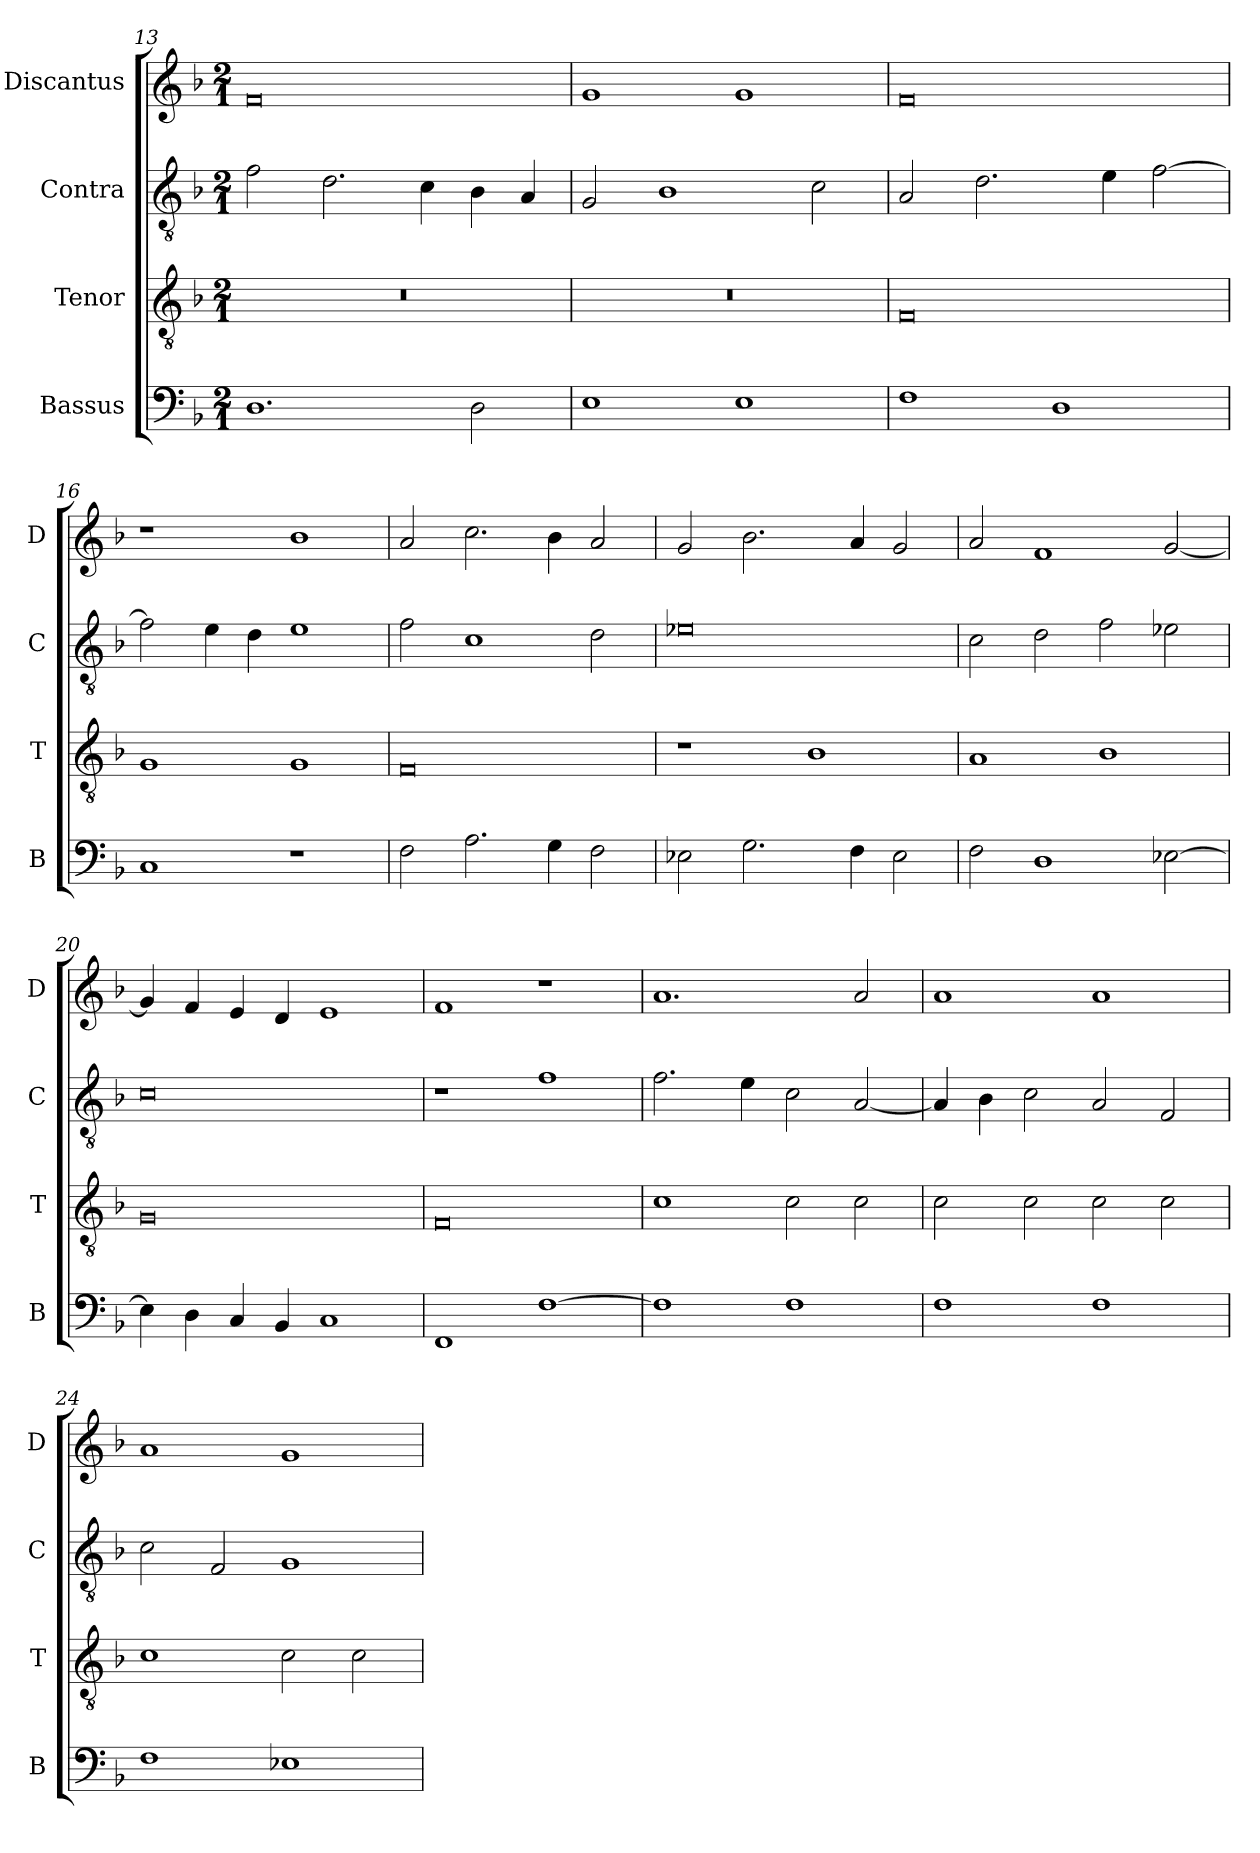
**kern	**kern	**kern	**kern
*part4	*part3	*part2	*part1
*staff4	*staff3	*staff2	*staff1
*I"Bassus	*I"Tenor	*I"Contra	*I"Discantus
*I'B	*I'T	*I'C	*I'D
*clefF4	*clefGv2	*clefGv2	*clefG2
*k[b-]	*k[b-]	*k[b-]	*k[b-]
*M2/1	*M2/1	*M2/1	*M2/1
=13	=13	=13	=13
1.D	0r	2f\	0f
.	.	2.d\	.
.	.	4c\	.
2D\	.	4B-\	.
.	.	4A/	.
=14	=14	=14	=14
1E	0r	2G/	1g
.	.	1B-	.
1E	.	.	1g
.	.	2c\	.
=15	=15	=15	=15
1F	0F	2A/	0f
.	.	2.d\	.
1D	.	.	.
.	.	4e\	.
.	.	[2f\	.
=16	=16	=16	=16
1C	1G	2f\]	1r
.	.	4e\	.
.	.	4d\	.
1r	1G	1e	1b-
=17	=17	=17	=17
2F\	0F	2f\	2a/
2.A\	.	1c	2.cc\
4G\	.	.	4b-\
2F\	.	2d\	2a/
=18	=18	=18	=18
2E-X\	1r	0e-X	2g/
2.G\	.	.	2.b-\
.	1B-	.	.
4F\	.	.	4a/
2E-\	.	.	2g/
=19	=19	=19	=19
2F\	1A	2c\	2a/
1D	.	2d\	1f
.	1B-	2f\	.
[2E-X\	.	2e-X\	[2g/
=20	=20	=20	=20
4E-\]	0G	0c	4g/]
4D\	.	.	4f/
4C/	.	.	4e/
4BB-/	.	.	4d/
1C	.	.	1e
=21	=21	=21	=21
1FF	0F	1r	1f
[1F	.	1f	1r
=22	=22	=22	=22
1F]	1c	2.f\	1.a
.	.	4e\	.
1F	2c\	2c\	.
.	2c\	[2A/	2a/
=23	=23	=23	=23
1F	2c\	4A/]	1a
.	.	4B-\	.
.	2c\	2c\	.
1F	2c\	2A/	1a
.	2c\	2F/	.
=24	=24	=24	=24
1F	1c	2c\	1a
.	.	2F/	.
1E-X	2c\	1G	1g
.	2c\	.	.
=	=	=	=
*-	*-	*-	*-
